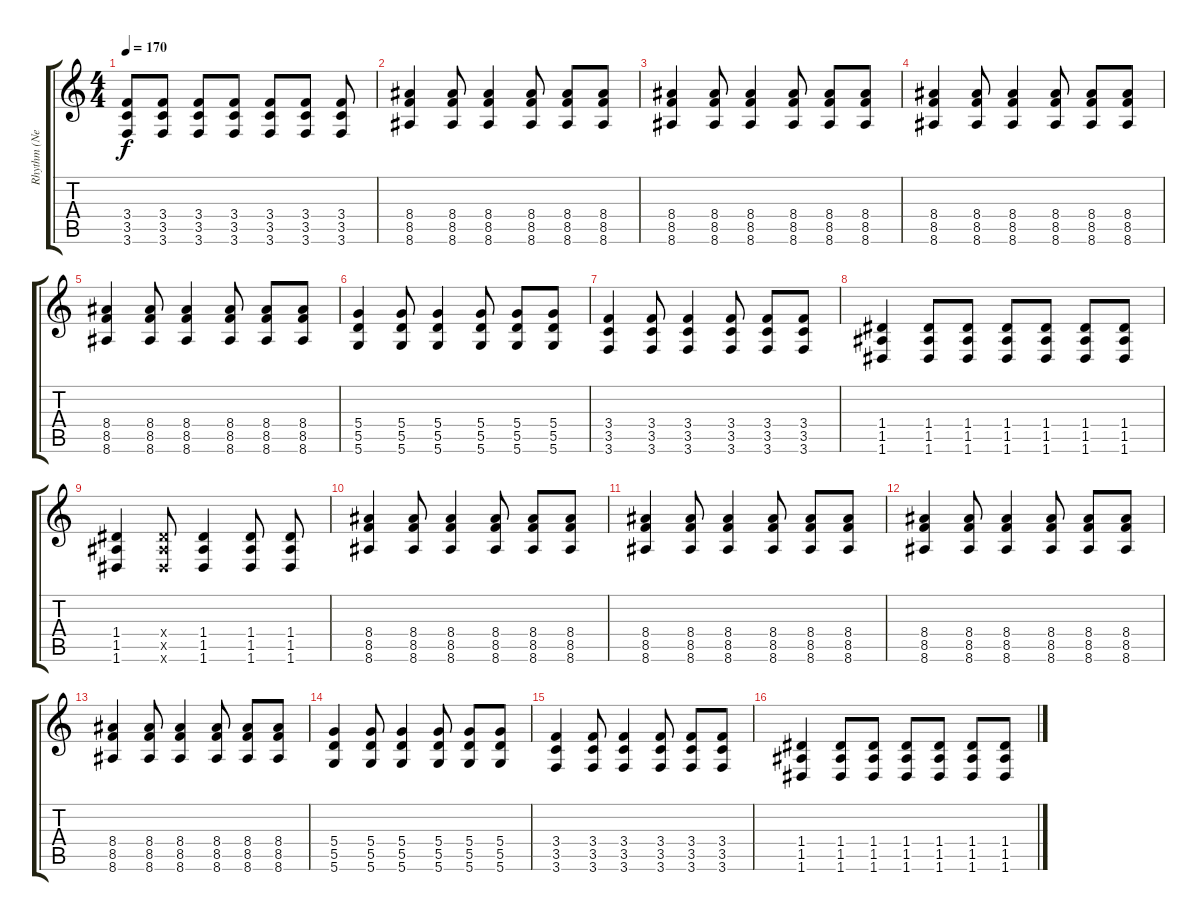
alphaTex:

\track ("Rhythm (Neil Westfall)" "Rhythm (Ne") {instrument distortionguitar}
\staff {score tabs}
\tuning (E4 B3 G3 D3 A2 D2) {hide}
\ts (4 4)
\tempo 170
\clef g2
\ks c
(3.4 3.5 3.6).8{dy f} (3.4 3.5 3.6).8 (3.4 3.5 3.6).8 (3.4 3.5 3.6).8 (3.4 3.5 3.6).8 (3.4 3.5 3.6).8 (3.4 3.5 3.6).8 |
(8.4 8.5 8.6).4 (8.4 8.5 8.6).8 (8.4 8.5 8.6).4 (8.4 8.5 8.6).8 (8.4 8.5 8.6).8 (8.4 8.5 8.6).8 |
(8.4 8.5 8.6).4 (8.4 8.5 8.6).8 (8.4 8.5 8.6).4 (8.4 8.5 8.6).8 (8.4 8.5 8.6).8 (8.4 8.5 8.6).8 |
(8.4 8.5 8.6).4 (8.4 8.5 8.6).8 (8.4 8.5 8.6).4 (8.4 8.5 8.6).8 (8.4 8.5 8.6).8 (8.4 8.5 8.6).8 |
(8.4 8.5 8.6).4 (8.4 8.5 8.6).8 (8.4 8.5 8.6).4 (8.4 8.5 8.6).8 (8.4 8.5 8.6).8 (8.4 8.5 8.6).8 |
(5.4 5.5 5.6).4 (5.4 5.5 5.6).8 (5.4 5.5 5.6).4 (5.4 5.5 5.6).8 (5.4 5.5 5.6).8 (5.4 5.5 5.6).8 |
(3.4 3.5 3.6).4 (3.4 3.5 3.6).8 (3.4 3.5 3.6).4 (3.4 3.5 3.6).8 (3.4 3.5 3.6).8 (3.4 3.5 3.6).8 |
(1.4 1.5 1.6).4 (1.4 1.5 1.6).8 (1.4 1.5 1.6).8 (1.4 1.5 1.6).8 (1.4 1.5 1.6).8 (1.4 1.5 1.6).8 (1.4 1.5 1.6).8 |
(1.4 1.5 1.6).4 (1.4{x} 1.5{x} 1.6{x}).8 (1.4 1.5 1.6).4 (1.4 1.5 1.6).8 (1.4 1.5 1.6).8 |
(8.4 8.5 8.6).4 (8.4 8.5 8.6).8 (8.4 8.5 8.6).4 (8.4 8.5 8.6).8 (8.4 8.5 8.6).8 (8.4 8.5 8.6).8 |
(8.4 8.5 8.6).4 (8.4 8.5 8.6).8 (8.4 8.5 8.6).4 (8.4 8.5 8.6).8 (8.4 8.5 8.6).8 (8.4 8.5 8.6).8 |
(8.4 8.5 8.6).4 (8.4 8.5 8.6).8 (8.4 8.5 8.6).4 (8.4 8.5 8.6).8 (8.4 8.5 8.6).8 (8.4 8.5 8.6).8 |
(8.4 8.5 8.6).4 (8.4 8.5 8.6).8 (8.4 8.5 8.6).4 (8.4 8.5 8.6).8 (8.4 8.5 8.6).8 (8.4 8.5 8.6).8 |
(5.4 5.5 5.6).4 (5.4 5.5 5.6).8 (5.4 5.5 5.6).4 (5.4 5.5 5.6).8 (5.4 5.5 5.6).8 (5.4 5.5 5.6).8 |
(3.4 3.5 3.6).4 (3.4 3.5 3.6).8 (3.4 3.5 3.6).4 (3.4 3.5 3.6).8 (3.4 3.5 3.6).8 (3.4 3.5 3.6).8 |
(1.4 1.5 1.6).4 (1.4 1.5 1.6).8 (1.4 1.5 1.6).8 (1.4 1.5 1.6).8 (1.4 1.5 1.6).8 (1.4 1.5 1.6).8 (1.4 1.5 1.6).8
